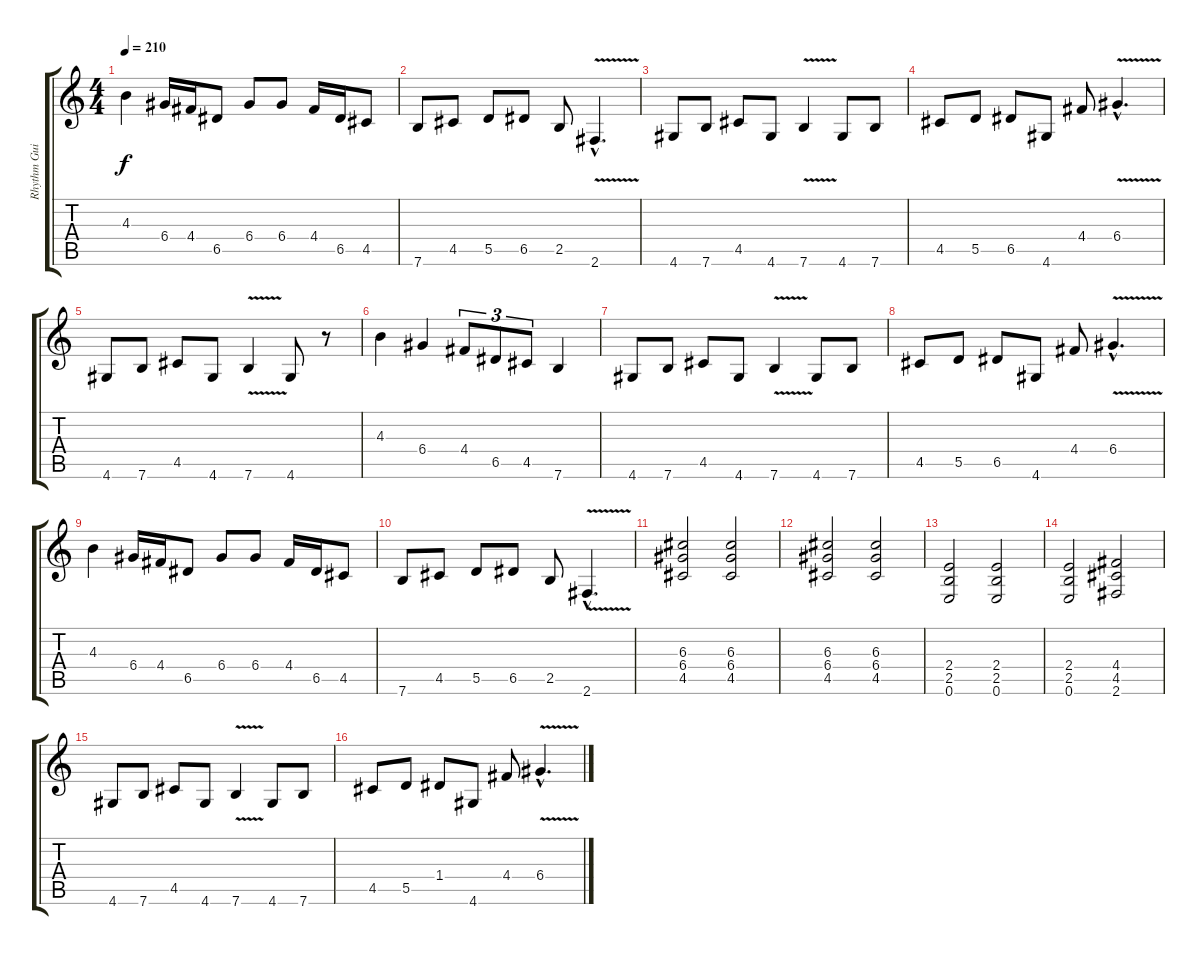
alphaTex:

\track ("Rhythm Guitar" "Rhythm Gui") {instrument distortionguitar}
\staff {score tabs}
\tuning (E4 B3 G3 D3 A2 E2) {hide}
\ts (4 4)
\tempo 210
\clef g2
\ks c
4.3.4{dy f} 6.4.16 4.4.16 6.5.8 6.4.8 6.4.8 4.4.16 6.5.16 4.5.8 |
7.6.8 4.5.8 5.5.8 6.5.8 2.5.8 2.6{v hac}.4{d} |
4.6.8 7.6.8 4.5.8 4.6.8 7.6{v}.4 4.6.8 7.6.8 |
4.5.8 5.5.8 6.5.8 4.6.8 4.4.8 6.4{v hac}.4{d} |
4.6.8 7.6.8 4.5.8 4.6.8 7.6{v}.4 4.6.8 r.8 |
4.3.4 6.4.4 4.4.8{tu (3 2)} 6.5.8{tu (3 2)} 4.5.8{tu (3 2)} 7.6.4 |
4.6.8 7.6.8 4.5.8 4.6.8 7.6{v}.4 4.6.8 7.6.8 |
4.5.8 5.5.8 6.5.8 4.6.8 4.4.8 6.4{v hac}.4{d} |
4.3.4 6.4.16 4.4.16 6.5.8 6.4.8 6.4.8 4.4.16 6.5.16 4.5.8 |
7.6.8 4.5.8 5.5.8 6.5.8 2.5.8 2.6{v hac}.4{d} |
(6.3 6.4 4.5).2 (6.3 6.4 4.5).2 |
(6.3 6.4 4.5).2 (6.3 6.4 4.5).2 |
(2.4 2.5 0.6).2 (2.4 2.5 0.6).2 |
(2.4 2.5 0.6).2 (4.4 4.5 2.6).2 |
4.6.8 7.6.8 4.5.8 4.6.8 7.6{v}.4 4.6.8 7.6.8 |
4.5.8 5.5.8 1.4.8 4.6.8 4.4.8 6.4{v hac}.4{d}
